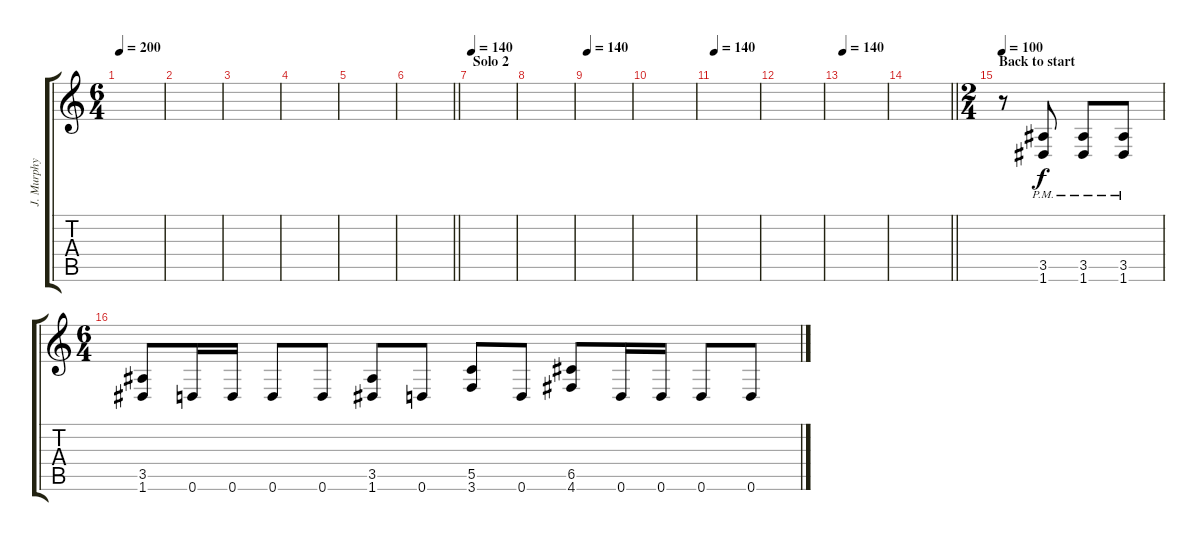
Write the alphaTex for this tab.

\track ("J. Murphy" "J. Murphy") {instrument distortionguitar}
\staff {score tabs}
\tuning (D4 A3 F3 C3 G2 D2) {hide}
\ts (6 4)
\tempo 200
\clef g2
\ks c
|
|
|
|
|
\barLineRight lightlight
|
\section ("" "Solo 2")
\tempo 140
|
|
\tempo 140
|
|
\tempo 140
|
|
\tempo 140
|
\barLineRight lightlight
|
\ts (2 4)
\section ("" "Back to start")
\tempo 105
\tempo 100
r.8 (3.5{pm} 1.6{pm}).8 (3.5{pm} 1.6{pm}).8 (3.5{pm} 1.6{pm}).8 |
\ts (6 4)
(3.5 1.6).8 0.6.16 0.6.16 0.6.8 0.6.8 (3.5 1.6).8 0.6.8 (5.5 3.6).8 0.6.8 (6.5 4.6).8 0.6.16 0.6.16 0.6.8 0.6.8
